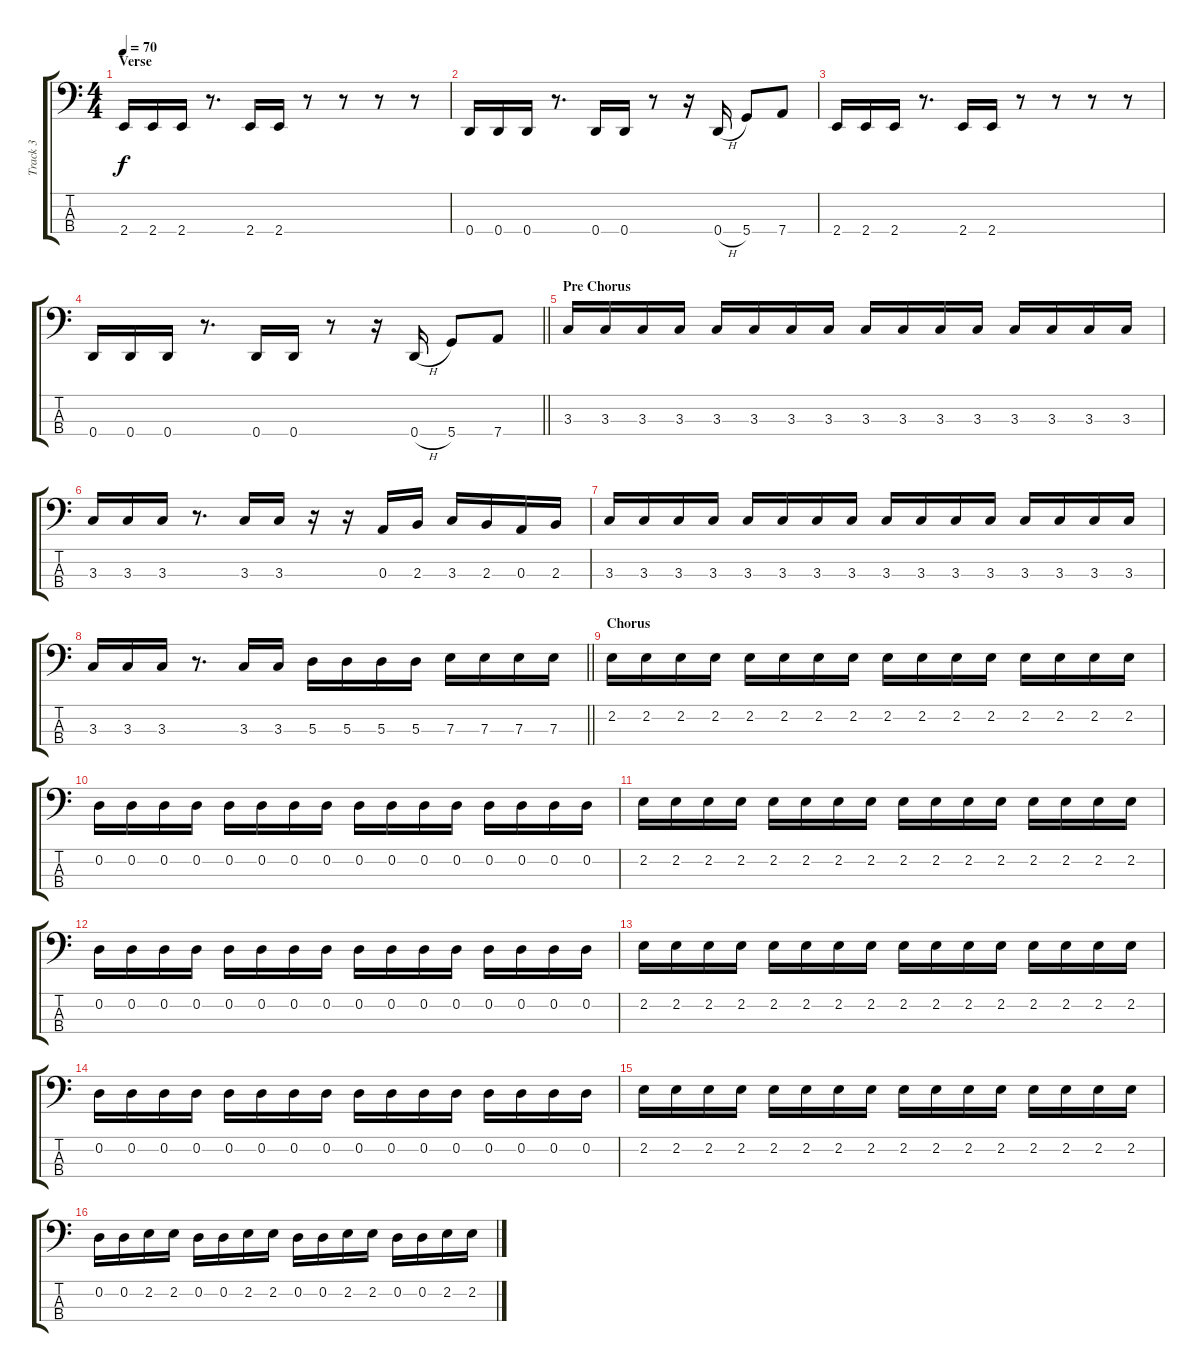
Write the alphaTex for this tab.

\track ("Track 3" "Track 3") {instrument electricbassfinger}
\staff {score tabs}
\tuning (G2 D2 A1 D1) {hide}
\ts (4 4)
\section ("" "Verse")
\tempo 70
\clef f4
\ks c
2.4.16{dy f} 2.4.16 2.4.16 r.8{d} 2.4.16 2.4.16 r.8 r.8 r.8 r.8 |
0.4.16 0.4.16 0.4.16 r.8{d} 0.4.16 0.4.16 r.8 r.16 0.4{h}.16 5.4.8 7.4.8 |
2.4.16 2.4.16 2.4.16 r.8{d} 2.4.16 2.4.16 r.8 r.8 r.8 r.8 |
\barLineRight lightlight
0.4.16 0.4.16 0.4.16 r.8{d} 0.4.16 0.4.16 r.8 r.16 0.4{h}.16 5.4.8 7.4.8 |
\section ("" "Pre Chorus")
3.3.16 3.3.16 3.3.16 3.3.16 3.3.16 3.3.16 3.3.16 3.3.16 3.3.16 3.3.16 3.3.16 3.3.16 3.3.16 3.3.16 3.3.16 3.3.16 |
3.3.16 3.3.16 3.3.16 r.8{d} 3.3.16 3.3.16 r.16 r.16 0.3.16 2.3.16 3.3.16 2.3.16 0.3.16 2.3.16 |
3.3.16 3.3.16 3.3.16 3.3.16 3.3.16 3.3.16 3.3.16 3.3.16 3.3.16 3.3.16 3.3.16 3.3.16 3.3.16 3.3.16 3.3.16 3.3.16 |
\barLineRight lightlight
3.3.16 3.3.16 3.3.16 r.8{d} 3.3.16 3.3.16 5.3.16 5.3.16 5.3.16 5.3.16 7.3.16 7.3.16 7.3.16 7.3.16 |
\section ("" "Chorus")
2.2.16 2.2.16 2.2.16 2.2.16 2.2.16 2.2.16 2.2.16 2.2.16 2.2.16 2.2.16 2.2.16 2.2.16 2.2.16 2.2.16 2.2.16 2.2.16 |
0.2.16 0.2.16 0.2.16 0.2.16 0.2.16 0.2.16 0.2.16 0.2.16 0.2.16 0.2.16 0.2.16 0.2.16 0.2.16 0.2.16 0.2.16 0.2.16 |
2.2.16 2.2.16 2.2.16 2.2.16 2.2.16 2.2.16 2.2.16 2.2.16 2.2.16 2.2.16 2.2.16 2.2.16 2.2.16 2.2.16 2.2.16 2.2.16 |
0.2.16 0.2.16 0.2.16 0.2.16 0.2.16 0.2.16 0.2.16 0.2.16 0.2.16 0.2.16 0.2.16 0.2.16 0.2.16 0.2.16 0.2.16 0.2.16 |
2.2.16 2.2.16 2.2.16 2.2.16 2.2.16 2.2.16 2.2.16 2.2.16 2.2.16 2.2.16 2.2.16 2.2.16 2.2.16 2.2.16 2.2.16 2.2.16 |
0.2.16 0.2.16 0.2.16 0.2.16 0.2.16 0.2.16 0.2.16 0.2.16 0.2.16 0.2.16 0.2.16 0.2.16 0.2.16 0.2.16 0.2.16 0.2.16 |
2.2.16 2.2.16 2.2.16 2.2.16 2.2.16 2.2.16 2.2.16 2.2.16 2.2.16 2.2.16 2.2.16 2.2.16 2.2.16 2.2.16 2.2.16 2.2.16 |
0.2.16 0.2.16 2.2.16 2.2.16 0.2.16 0.2.16 2.2.16 2.2.16 0.2.16 0.2.16 2.2.16 2.2.16 0.2.16 0.2.16 2.2.16 2.2.16
